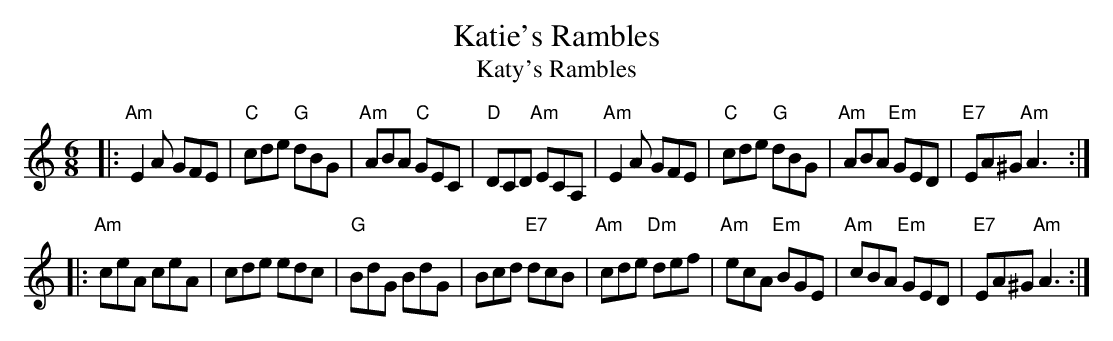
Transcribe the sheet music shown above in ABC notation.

X:1
T: Katie's Rambles
T: Katy's Rambles
M: 6/8
L: 1/8
K: Am
|: "Am"E2A GFE | "C"cde "G"dBG | "Am"ABA "C"GEC | "D"DCD "Am"ECA, \
|  "Am"E2A GFE | "C"cde "G"dBG | "Am"ABA "Em"GED | "E7"EA^G "Am"A3 :|
|: "Am"ceA ceA | cde edc | "G"BdG BdG | Bcd "E7"dcB \
| "Am"cde "Dm"def | "Am"ecA "Em"BGE | "Am"cBA "Em"GED | "E7"EA^G "Am"A3 :|
